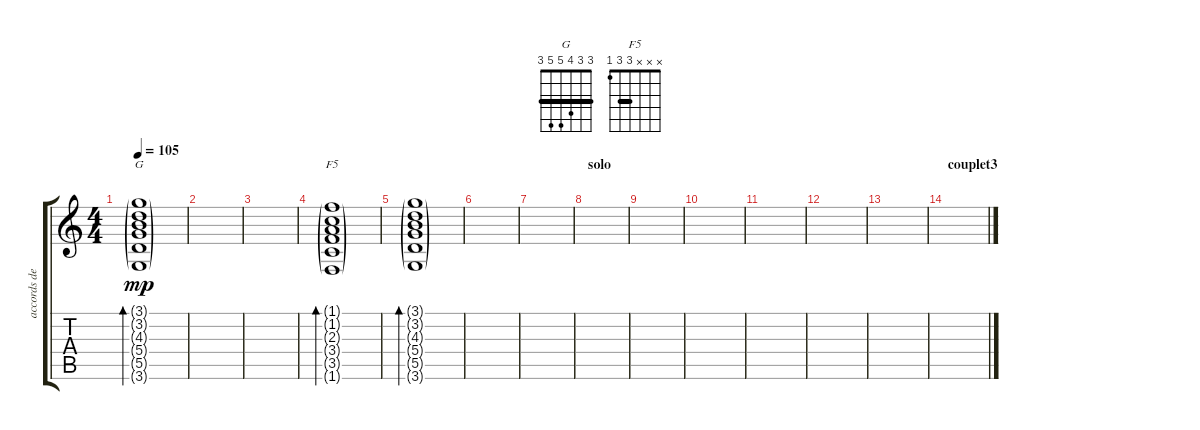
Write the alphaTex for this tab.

\track ("accords de la chanson" "accords de") {instrument acousticguitarsteel}
\staff {score tabs}
\tuning (E4 B3 G3 D3 A2 E2) {hide}
\chord ("G" 3 3 4 5 5 3) {barre 3}
\chord ("F5" x x x 3 3 1) {barre 3}
\ts (4 4)
\tempo 105
\clef g2
\ks c
(3.1{g} 3.2{g} 4.3{g} 5.4{g} 5.5{g} 3.6{g}).1{bd 480 ch "G" dy mp} |
|
|
(1.1{g} 1.2{g} 2.3{g} 3.4{g} 3.5{g} 1.6{g}).1{bd 480 ch "F5"} |
(3.1{g} 3.2{g} 4.3{g} 5.4{g} 5.5{g} 3.6{g}).1{bd 480} |
|
|
\section ("" "solo")
|
|
|
|
|
|
\section ("" "couplet3")
